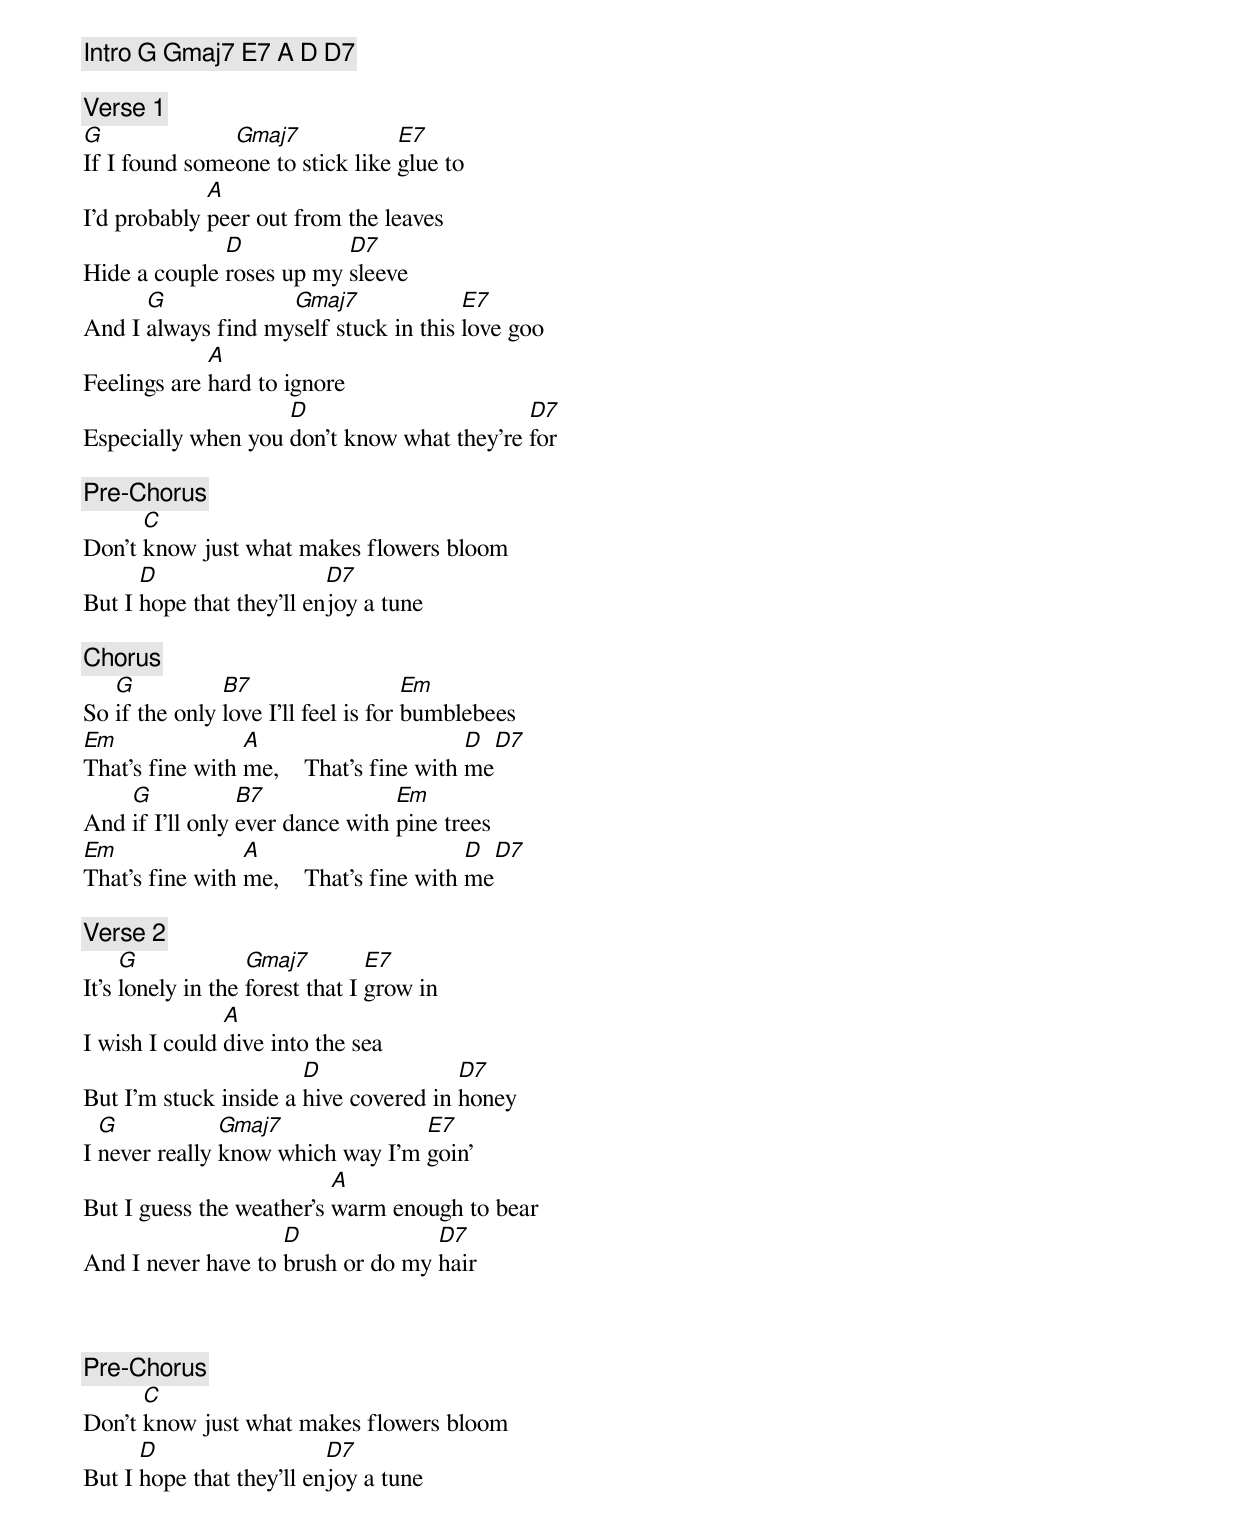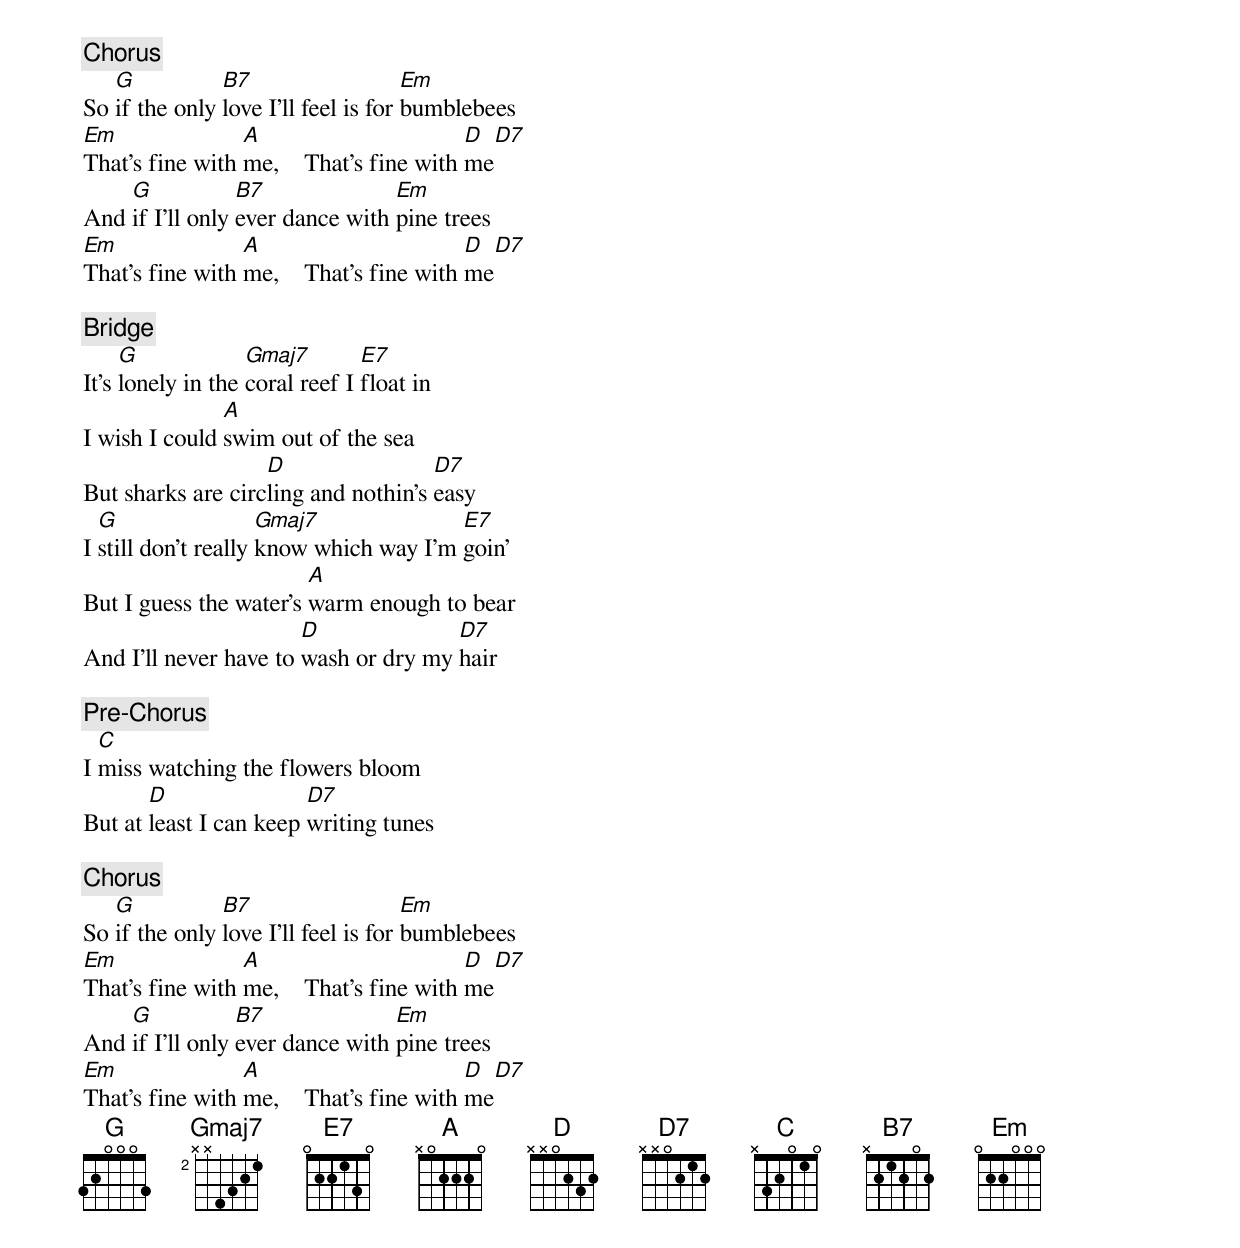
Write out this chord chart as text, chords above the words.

[Intro] G Gmaj7 E7 A D D7

[Verse 1]
G              Gmaj7             E7
If I found someone to stick like glue to
             A
I'd probably peer out from the leaves
              D           D7
Hide a couple roses up my sleeve
      G             Gmaj7              E7
And I always find myself stuck in this love goo
             A
Feelings are hard to ignore
                    D                       D7
Especially when you don't know what they're for

[Pre-Chorus]
      C
Don't know just what makes flowers bloom
      D                   D7
But I hope that they'll enjoy a tune

[Chorus]
   G           B7                    Em
So if the only love I'll feel is for bumblebees
Em               A                       D   D7
That's fine with me,    That's fine with me
    G            B7              Em
And if I'll only ever dance with pine trees
Em               A                       D   D7
That's fine with me,    That's fine with me

[Verse 2]
     G             Gmaj7         E7
It's lonely in the forest that I grow in
               A
I wish I could dive into the sea
                       D               D7
But I'm stuck inside a hive covered in honey
  G            Gmaj7              E7
I never really know which way I'm goin'
                          A
But I guess the weather's warm enough to bear
                    D              D7
And I never have to brush or do my hair



[Pre-Chorus]
      C
Don't know just what makes flowers bloom
      D                   D7
But I hope that they'll enjoy a tune

[Chorus]
   G           B7                    Em
So if the only love I'll feel is for bumblebees
Em               A                       D   D7
That's fine with me,    That's fine with me
    G            B7              Em
And if I'll only ever dance with pine trees
Em               A                       D   D7
That's fine with me,    That's fine with me

[Bridge]
     G             Gmaj7        E7
It's lonely in the coral reef I float in
               A
I wish I could swim out of the sea
                   D                 D7
But sharks are circling and nothin's easy
  G                  Gmaj7              E7
I still don't really know which way I'm goin'
                        A
But I guess the water's warm enough to bear
                       D              D7
And I'll never have to wash or dry my hair

[Pre-Chorus]
  C
I miss watching the flowers bloom
       D                D7
But at least I can keep writing tunes

[Chorus]
   G           B7                    Em
So if the only love I'll feel is for bumblebees
Em               A                       D   D7
That's fine with me,    That's fine with me
    G            B7              Em
And if I'll only ever dance with pine trees
Em               A                       D   D7
That's fine with me,    That's fine with me
